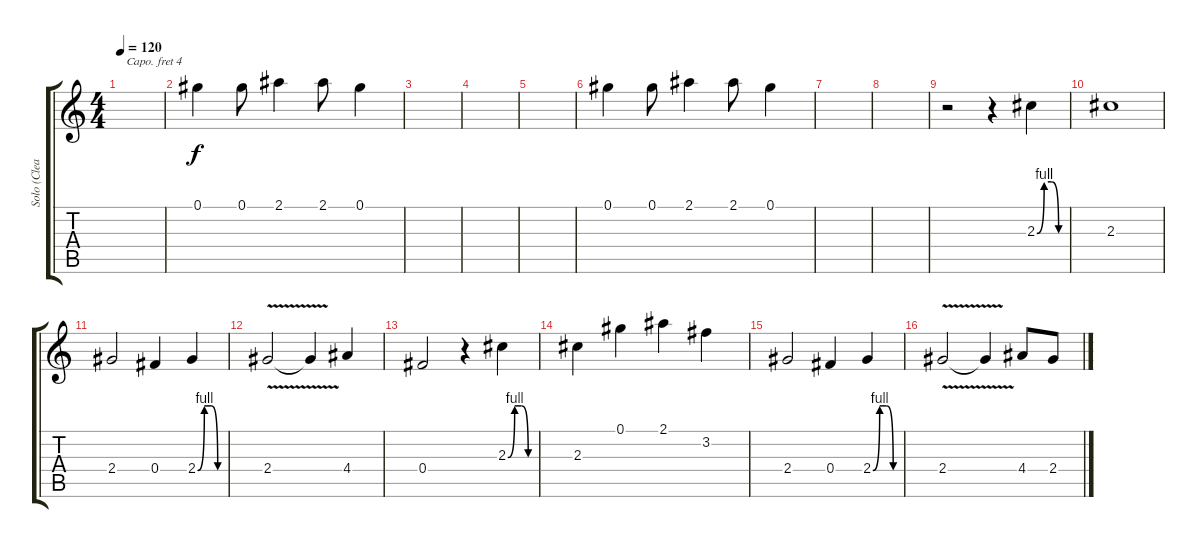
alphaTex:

\track ("Solo (Clean)" "Solo (Clea") {instrument electricguitarclean}
\staff {score tabs}
\capo 4
\tuning (E4 B3 G3 D3 A2 E2) {hide}
\ts (4 4)
\tempo 120
\clef g2
\ks c
|
0.1.4 0.1.8 2.1.4 2.1.8 0.1.4 |
|
|
|
0.1.4 0.1.8 2.1.4 2.1.8 0.1.4 |
|
|
r.2 r.4 2.3{be (custom 0 0 15 4 30 4 45 0 60 0)}.4 |
2.3.1 |
2.4.2 0.4.4 2.4{be (custom 0 0 15 4 30 4 45 0 60 0)}.4 |
2.4{v}.2 2.4{t}.4 4.4.4 |
0.4.2 r.4 2.3{be (custom 0 0 15 4 30 4 45 0 60 0)}.4 |
2.3.4 0.1.4 2.1.4 3.2.4 |
2.4.2 0.4.4 2.4{be (custom 0 0 15 4 30 4 45 0 60 0)}.4 |
2.4{v}.2 2.4{t}.4 4.4.8 2.4.8
